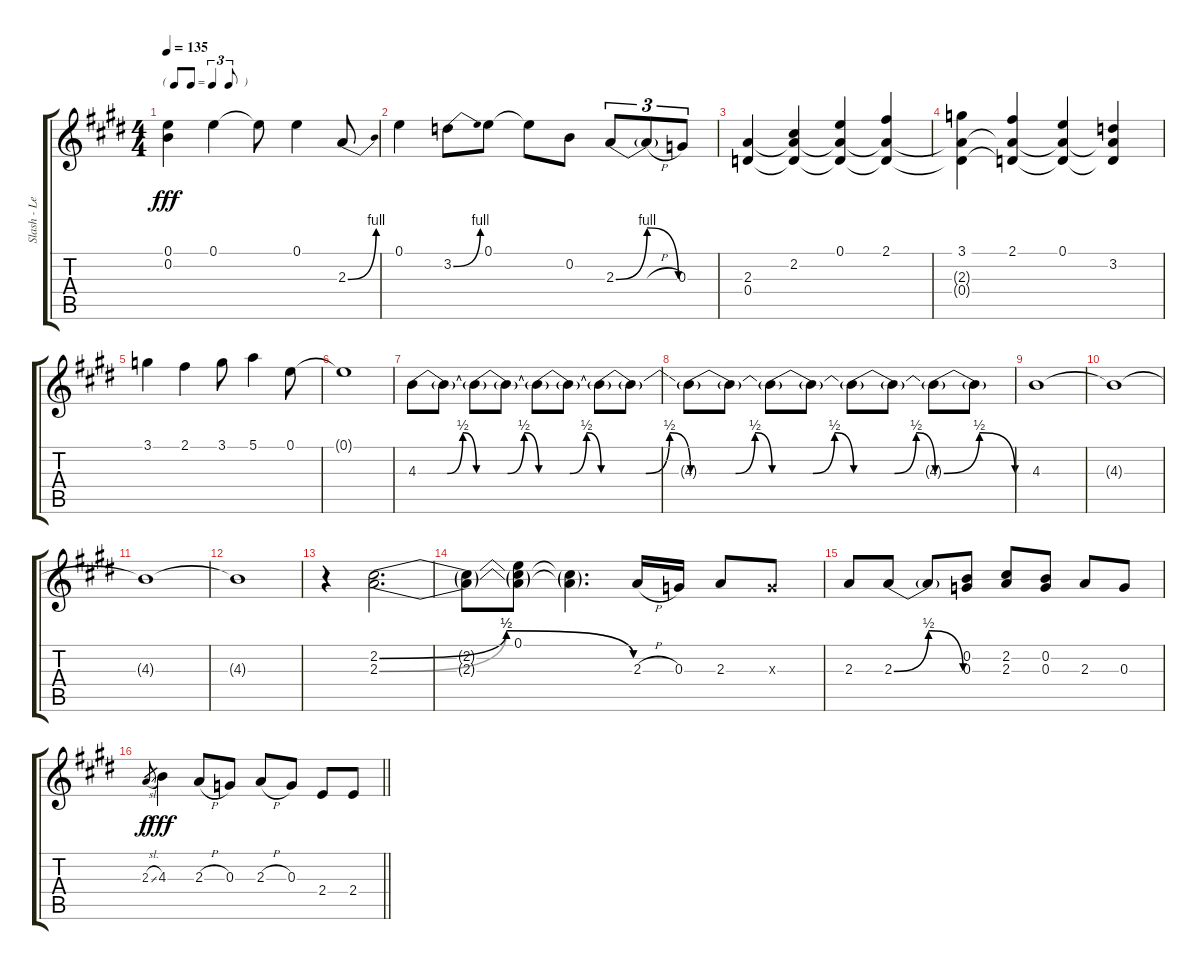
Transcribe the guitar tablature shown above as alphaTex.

\track ("Slash - Lead Guitar" "Slash - Le") {instrument distortionguitar}
\staff {score tabs}
\tuning (E4 B3 G3 D3 A2 E2) {hide}
\ts (4 4)
\tf triplet8th
\tempo 135
\clef g2
\ks e
(0.1 0.2).4{dy fff} 0.1.4 0.1{t}.8 0.1.4 2.3{be (bend 0 0 60 4)}.8 |
0.1.4 3.2{be (bend 0 0 60 4)}.8 0.1.8 0.1{t}.8 0.2.8 2.3{be (bendrelease 0 0 30 4 30 4 60 0)}.8{tu (3 2)} 2.3{h t}.8{tu (3 2)} 0.3.8{tu (3 2)} |
(2.3 0.4).4 (2.2 2.3{t} 0.4{t}).4 (0.1 2.3{t} 0.4{t}).4 (2.1 2.3{t} 0.4{t}).4 |
(3.1 2.3{t} 0.4{t}).4 (2.1 2.3{t} 0.4{t}).4 (0.1 2.3{t} 0.4{t}).4 (3.2 2.3{t} 0.4{t}).4 |
3.1.4 2.1.4 3.1.8 5.1.4 0.1.8 |
0.1{t}.1 |
4.3{be (custom 0 0 30 0 46 2 60 0)}.8 4.3{t}.8 4.3{be (custom 0 0 30 0 46 2 60 0) t}.8 4.3{t}.8 4.3{be (custom 0 0 30 0 46 2 60 0) t}.8 4.3{t}.8 4.3{be (custom 0 0 30 0 46 2 60 0) t}.8 4.3{t}.8 |
4.3{be (custom 0 0 30 0 46 2 60 0) t}.8 4.3{t}.8 4.3{be (custom 0 0 30 0 46 2 60 0) t}.8 4.3{t}.8 4.3{be (custom 0 0 30 0 46 2 60 0) t}.8 4.3{t}.8 4.3{be (bendrelease 0 0 29 2 29 2 60 0) t}.8 4.3{t}.8 |
4.3.1 |
4.3{t}.1{volume 0} |
4.3{t}.1 |
4.3{t}.1 |
r.4{volume 16} (2.2{be (bendrelease 0 0 30 2 30 2 60 0)} 2.3{be (bendrelease 0 0 30 2 30 2 60 0)}).2{d} |
(2.2{t} 2.3{t}).8 (0.1 2.2{t} 2.3{t}).8 (2.2{t} 2.3{t}).4{d} 2.3{h}.16 0.3.16 2.3.8 0.3{x}.8 |
2.3.8 2.3{be (bendrelease 0 0 30 2 30 2 60 0)}.8 2.3{t}.8 (0.2 0.3).8 (2.2 2.3).8 (0.2 0.3).8 2.3.8 0.3.8 |
\barLineRight lightlight
2.3{sl}.8{gr dy f} 4.3.4{dy fff} 2.3{h}.8 0.3.8 2.3{h}.8 0.3.8 2.4.8 2.4.8
